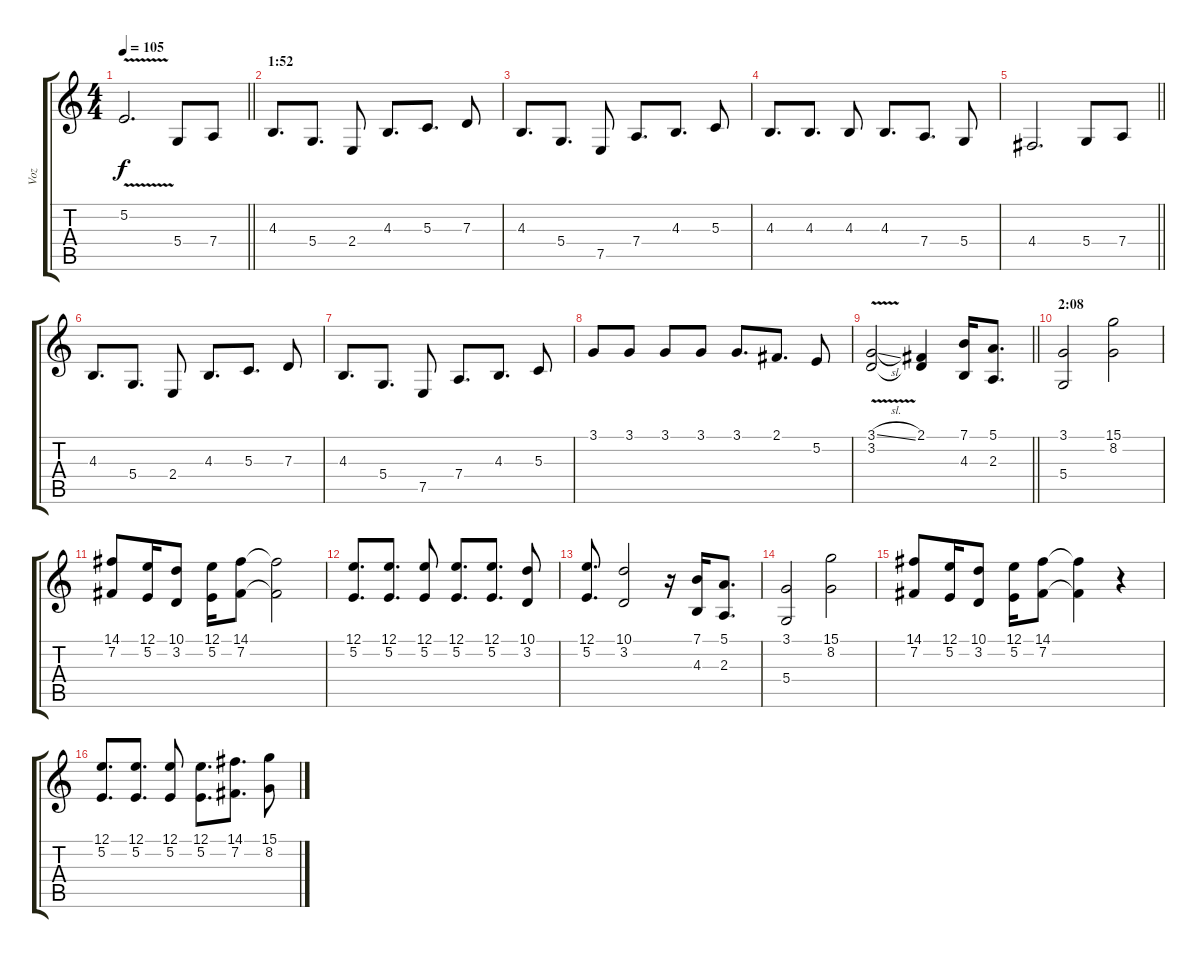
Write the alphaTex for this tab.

\track ("Voz" "Voz") {instrument sopranosax}
\staff {score tabs}
\tuning (E4 B3 G3 D3 A2 E2) {hide}
\ts (4 4)
\tempo 105
\clef g2
\barLineRight lightlight
\ks c
5.2{v}.2{d dy f} 5.4.8 7.4.8 |
\section ("" "1:52")
4.3.8{d} 5.4.8{d} 2.4.8 4.3.8{d} 5.3.8{d} 7.3.8 |
4.3.8{d} 5.4.8{d} 7.5.8 7.4.8{d} 4.3.8{d} 5.3.8 |
4.3.8{d} 4.3.8{d} 4.3.8 4.3.8{d} 7.4.8{d} 5.4.8 |
\barLineRight lightlight
4.4.2{d} 5.4.8 7.4.8 |
4.3.8{d} 5.4.8{d} 2.4.8 4.3.8{d} 5.3.8{d} 7.3.8 |
4.3.8{d} 5.4.8{d} 7.5.8 7.4.8{d} 4.3.8{d} 5.3.8 |
3.1.8 3.1.8 3.1.8 3.1.8 3.1.8{d} 2.1.8{d} 5.2.8 |
\barLineRight lightlight
(3.1{v sl} 3.2).2 (2.1 3.2{t}).4 (7.1 4.3).16 (5.1 2.3).8{d} |
\section ("" "2:08")
(3.1 5.4).2 (15.1 8.2).2 |
(14.1 7.2).8 (12.1 5.2).16 (10.1 3.2).8 (12.1 5.2).16 (14.1 7.2).8 (14.1{t} 7.2{t}).2 |
(12.1 5.2).8{d} (12.1 5.2).8{d} (12.1 5.2).8 (12.1 5.2).8{d} (12.1 5.2).8{d} (10.1 3.2).8 |
(12.1 5.2).8{d} (10.1 3.2).2 r.16 (7.1 4.3).16 (5.1 2.3).8{d} |
(3.1 5.4).2 (15.1 8.2).2 |
(14.1 7.2).8 (12.1 5.2).16 (10.1 3.2).8 (12.1 5.2).16 (14.1 7.2).8 (14.1{t} 7.2{t}).4 r.4 |
(12.1 5.2).8{d} (12.1 5.2).8{d} (12.1 5.2).8 (12.1 5.2).8{d} (14.1 7.2).8{d} (15.1 8.2).8
